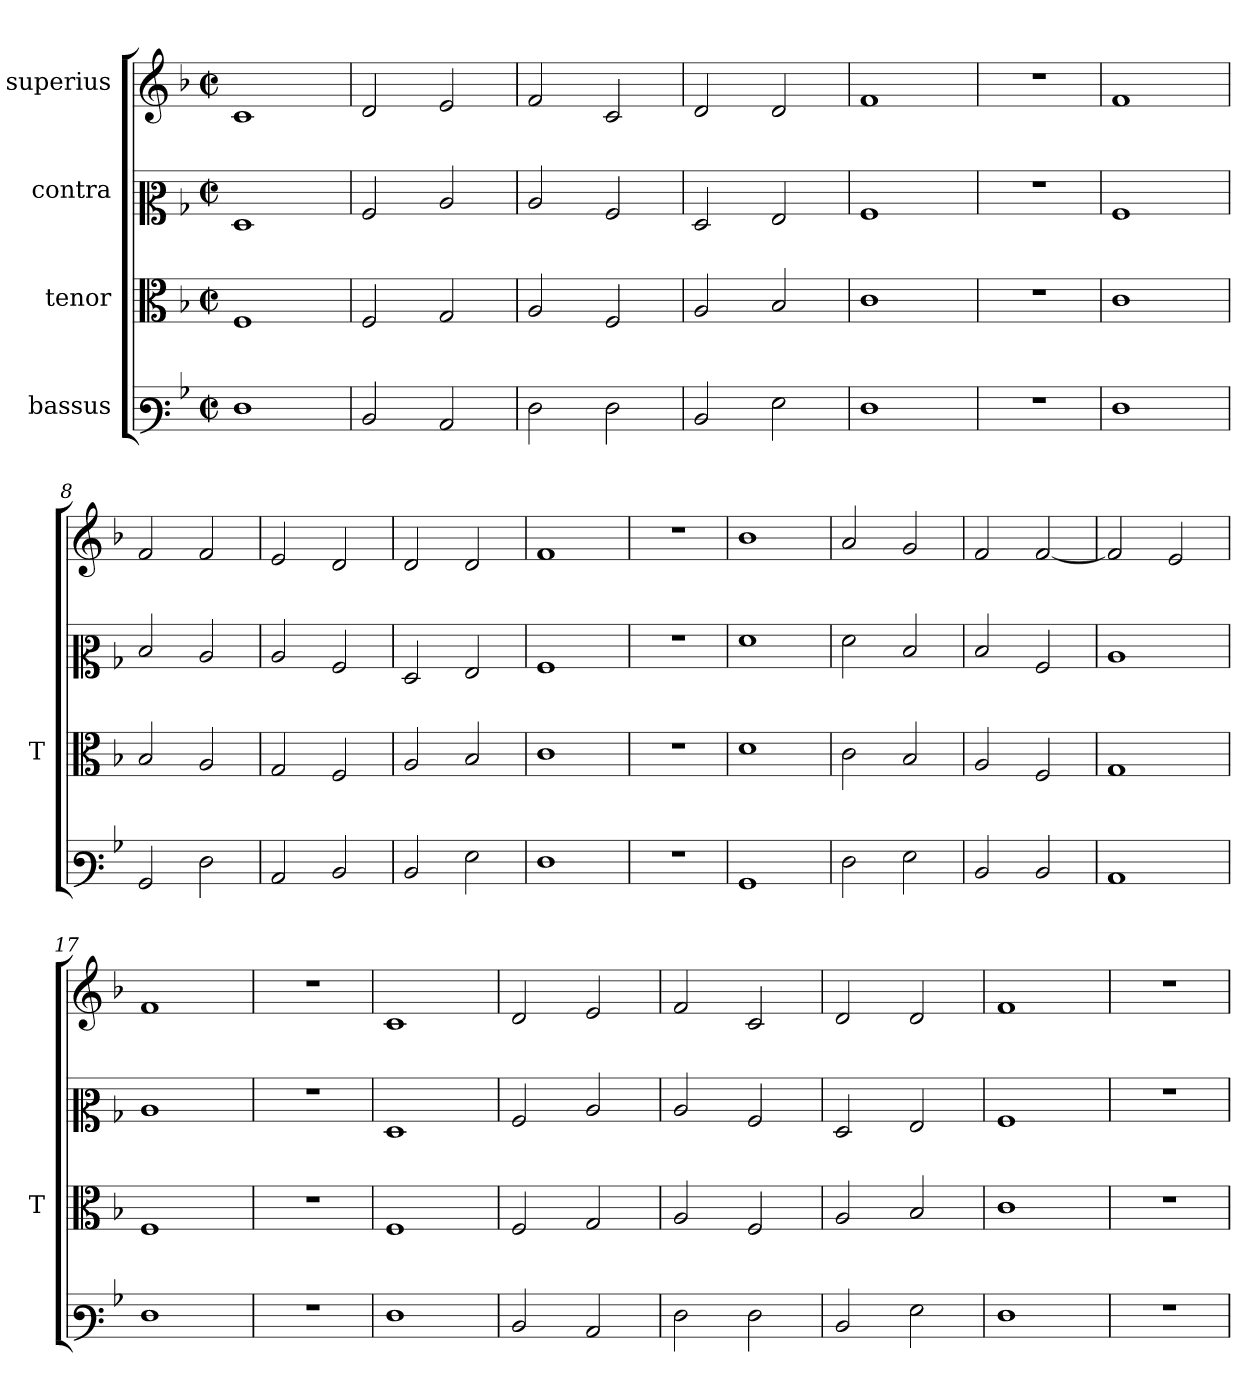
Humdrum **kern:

**kern	**kern	**kern	**kern
*part4	*part3	*part2	*part1
*staff4	*staff3	*staff2	*staff1
*I"bassus	*I"tenor	*I"contra	*I"superius
*	*I'T	*	*
*clefF3	*clefC3	*clefC2	*clefG2
*k[b-]	*k[b-]	*k[b-]	*k[b-]
*M2/2	*M2/2	*M2/2	*M2/2
*met(c|)	*met(c|)	*met(c|)	*met(c|)
=1	=1	=1	=1
1F	1F	1F	1c
=2	=2	=2	=2
2D	2F	2A	2d
2C	2G	2c	2e
=3	=3	=3	=3
2F	2A	2c	2f
2F	2F	2A	2c
=4	=4	=4	=4
2D	2A	2F	2d
2G	2B-	2G	2d
=5	=5	=5	=5
1F	1c	1A	1f
=6	=6	=6	=6
1r	1r	1r	1r
=7	=7	=7	=7
1F	1c	1A	1f
=8	=8	=8	=8
2BB-	2B-	2d	2f
2F	2A	2c	2f
=9	=9	=9	=9
2C	2G	2c	2e
2D	2F	2A	2d
=10	=10	=10	=10
2D	2A	2F	2d
2G	2B-	2G	2d
=11	=11	=11	=11
1F	1c	1A	1f
=12	=12	=12	=12
1r	1r	1r	1r
=13	=13	=13	=13
1BB-	1d	1f	1b-
=14	=14	=14	=14
2F	2c	2f	2a
2G	2B-	2d	2g
=15	=15	=15	=15
2D	2A	2d	2f
2D	2F	2A	[2f
=16	=16	=16	=16
1C	1G	1c	2f]
.	.	.	2e
=17	=17	=17	=17
1F	1F	1c	1f
=18	=18	=18	=18
1r	1r	1r	1r
=19	=19	=19	=19
1F	1F	1F	1c
=20	=20	=20	=20
2D	2F	2A	2d
2C	2G	2c	2e
=21	=21	=21	=21
2F	2A	2c	2f
2F	2F	2A	2c
=22	=22	=22	=22
2D	2A	2F	2d
2G	2B-	2G	2d
=23	=23	=23	=23
1F	1c	1A	1f
=24	=24	=24	=24
1r	1r	1r	1r
=	=	=	=
*-	*-	*-	*-
